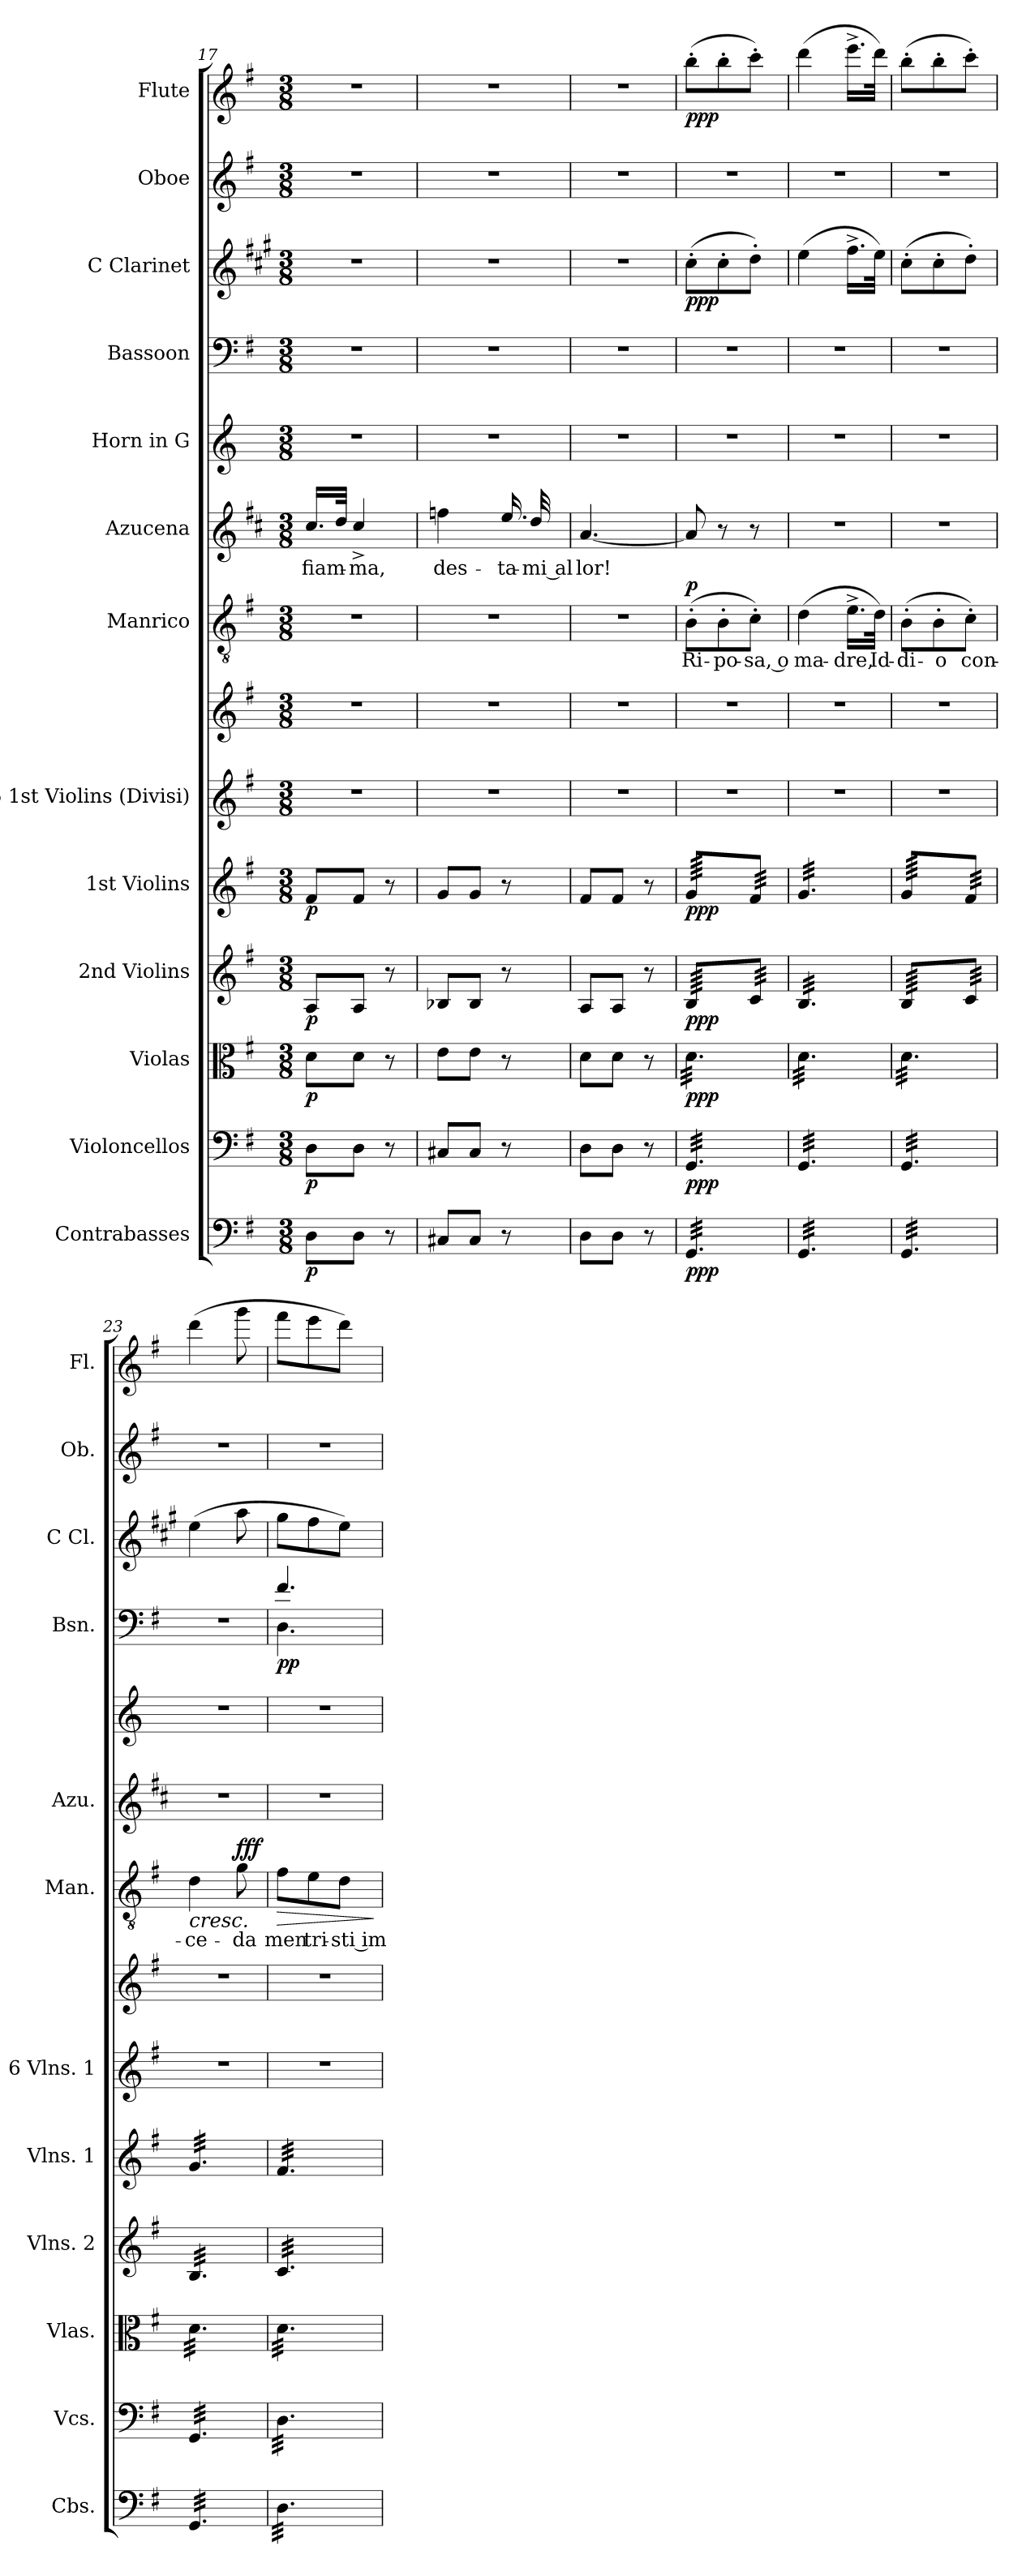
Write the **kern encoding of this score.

**kern	**dynam	**kern	**dynam	**kern	**dynam	**kern	**dynam	**kern	**dynam	**kern	**kern	**kern	**text	**dynam	**kern	**text	**kern	**kern	**dynam	**kern	**dynam	**kern	**kern	**dynam
*part13	*part13	*part12	*part12	*part11	*part11	*part10	*part10	*part9	*part9	*part8	*part8	*part7	*part7	*part7	*part6	*part6	*part5	*part4	*part4	*part3	*part3	*part2	*part1	*part1
*staff14	*staff14	*staff13	*staff13	*staff12	*staff12	*staff11	*staff11	*staff10	*staff10	*staff9	*staff8	*staff7	*staff7	*staff7	*staff6	*staff6	*staff5	*staff4	*staff4	*staff3	*staff3	*staff2	*staff1	*staff1
*I"Contrabasses	*	*I"Violoncellos	*	*I"Violas	*	*I"2nd Violins	*	*I"1st Violins	*	*I"6 1st Violins (Divisi)	*	*I"Manrico	*	*	*I"Azucena	*	*I"Horn in G	*I"Bassoon	*	*I"C Clarinet	*	*I"Oboe	*I"Flute	*
*I'Cbs.	*	*I'Vcs.	*	*I'Vlas.	*	*I'Vlns. 2	*	*I'Vlns. 1	*	*I'6 Vlns. 1	*	*I'Man.	*	*	*I'Azu.	*	*	*I'Bsn.	*	*I'C Cl.	*	*I'Ob.	*I'Fl.	*
*clefF4	*	*clefF4	*	*clefC3	*	*clefG2	*	*clefG2	*	*clefG2	*clefG2	*clefGv2	*	*	*clefG2	*	*clefG2	*clefF4	*	*clefG2	*	*clefG2	*clefG2	*
*ITrd7c12	*	*	*	*	*	*	*	*	*	*	*	*	*	*	*ITrd4c7	*	*ITrd3c5	*	*	*ITrd1c2	*	*	*	*
*k[f#]	*	*k[f#]	*	*k[f#]	*	*k[f#]	*	*k[f#]	*	*k[f#]	*k[f#]	*k[f#]	*	*	*k[f#]	*	*k[f#]	*k[f#]	*	*k[f#]	*	*k[f#]	*k[f#]	*
*M3/8	*	*M3/8	*	*M3/8	*	*M3/8	*	*M3/8	*	*M3/8	*M3/8	*M3/8	*	*	*M3/8	*	*M3/8	*M3/8	*	*M3/8	*	*M3/8	*M3/8	*
=17	=17	=17	=17	=17	=17	=17	=17	=17	=17	=17	=17	=17	=17	=17	=17	=17	=17	=17	=17	=17	=17	=17	=17	=17
!	!LO:DY:b	!	!LO:DY:b	!	!LO:DY:b	!	!LO:DY:b	!	!LO:DY:b	!	!	!	!	!	!	!LO:LY:b	!	!	!	!	!	!	!	!
8DD\L	p	8D\L	p	8d\L	p	8A/L	p	8f#/L	p	4.r	4.r	4.r	.	.	16.f#/LL	fiam-	4.r	4.r	.	4.r	.	4.r	4.r	.
.	.	.	.	.	.	.	.	.	.	.	.	.	.	.	32g/JJk	.	.	.	.	.	.	.	.	.
!	!	!	!	!	!	!	!	!	!	!	!	!	!	!	!	!LO:LY:b	!	!	!	!	!	!	!	!
8DD\J	.	8D\J	.	8d\J	.	8A/J	.	8f#/J	.	.	.	.	.	.	4f#^/	-ma,	.	.	.	.	.	.	.	.
8r	.	8r	.	8r	.	8r	.	8r	.	.	.	.	.	.	.	.	.	.	.	.	.	.	.	.
=18	=18	=18	=18	=18	=18	=18	=18	=18	=18	=18	=18	=18	=18	=18	=18	=18	=18	=18	=18	=18	=18	=18	=18	=18
!	!	!	!	!	!	!	!	!	!	!	!	!	!	!	!	!LO:LY:b	!	!	!	!	!	!	!	!
8CC#X/L	.	8C#X/L	.	8e\L	.	8B-X/L	.	8g/L	.	4.r	4.r	4.r	.	.	4b-X\	des-	4.r	4.r	.	4.r	.	4.r	4.r	.
8CC#/J	.	8C#/J	.	8e\J	.	8B-/J	.	8g/J	.	.	.	.	.	.	.	.	.	.	.	.	.	.	.	.
!	!	!	!	!	!	!	!	!	!	!	!	!	!	!	!	!LO:LY:b	!	!	!	!	!	!	!	!
8r	.	8r	.	8r	.	8r	.	8r	.	.	.	.	.	.	16.a/	-ta-	.	.	.	.	.	.	.	.
!	!	!	!	!	!	!	!	!	!	!	!	!	!	!	!	!LO:LY:b	!	!	!	!	!	!	!	!
.	.	.	.	.	.	.	.	.	.	.	.	.	.	.	32g/	mi al	.	.	.	.	.	.	.	.
=19	=19	=19	=19	=19	=19	=19	=19	=19	=19	=19	=19	=19	=19	=19	=19	=19	=19	=19	=19	=19	=19	=19	=19	=19
!	!	!	!	!	!	!	!	!	!	!	!	!	!	!	!	!LO:LY:b	!	!	!	!	!	!	!	!
8DD\L	.	8D\L	.	8d\L	.	8A/L	.	8f#/L	.	4.r	4.r	4.r	.	.	[4.d/	-lor!	4.r	4.r	.	4.r	.	4.r	4.r	.
8DD\J	.	8D\J	.	8d\J	.	8A/J	.	8f#/J	.	.	.	.	.	.	.	.	.	.	.	.	.	.	.	.
8r	.	8r	.	8r	.	8r	.	8r	.	.	.	.	.	.	.	.	.	.	.	.	.	.	.	.
=20	=20	=20	=20	=20	=20	=20	=20	=20	=20	=20	=20	=20	=20	=20	=20	=20	=20	=20	=20	=20	=20	=20	=20	=20
!	!	!	!	!	!	!	!	!LO:TX:a:t=arco	!	!	!	!	!	!	!	!	!	!	!	!	!	!	!	!
!	!	!	!	!	!	!LO:TX:a:t=arco	!	!	!	!	!	!	!	!	!	!	!	!	!	!	!	!	!	!
!	!	!	!	!LO:TX:a:t=arco	!	!	!	!	!	!	!	!	!	!	!	!	!	!	!	!	!	!	!	!
!	!	!LO:TX:a:t=arco	!	!	!	!	!	!	!	!	!	!	!	!	!	!	!	!	!	!	!	!	!	!
!LO:TX:a:t=arco	!	!	!	!	!	!	!	!	!	!	!	!	!	!	!	!	!	!	!	!	!	!	!	!
!	!LO:DY:b	!	!LO:DY:b	!	!LO:DY:b	!	!LO:DY:b	!	!LO:DY:b	!	!	!	!LO:LY:b	!LO:DY:a	!	!	!	!	!	!	!LO:DY:b	!	!	!LO:DY:b
*tremolo	*	*	*	*	*	*	*	*	*	*	*	*	*	*	*	*	*	*	*	*	*	*	*	*
*	*	*tremolo	*	*	*	*	*	*	*	*	*	*	*	*	*	*	*	*	*	*	*	*	*	*
*	*	*	*	*tremolo	*	*	*	*	*	*	*	*	*	*	*	*	*	*	*	*	*	*	*	*
*	*	*	*	*	*	*tremolo	*	*	*	*	*	*	*	*	*	*	*	*	*	*	*	*	*	*
*	*	*	*	*	*	*	*	*tremolo	*	*	*	*	*	*	*	*	*	*	*	*	*	*	*	*
32GGG/LLL	ppp	32GG/LLL	ppp	32d\LLL	ppp	64B/LLLL	ppp	64g/LLLL	ppp	4.r	4.r	(>8B'\L	Ri-	p	8d/]	.	4.r	4.r	.	(>8b'\L	ppp	4.r	(>8bb'\L	ppp
.	.	.	.	.	.	64B/	.	64g/	.	.	.	.	.	.	.	.	.	.	.	.	.	.	.	.
32GGG/	.	32GG/	.	32d\	.	64B/	.	64g/	.	.	.	.	.	.	.	.	.	.	.	.	.	.	.	.
.	.	.	.	.	.	64B/	.	64g/	.	.	.	.	.	.	.	.	.	.	.	.	.	.	.	.
32GGG/	.	32GG/	.	32d\	.	64B/	.	64g/	.	.	.	.	.	.	.	.	.	.	.	.	.	.	.	.
.	.	.	.	.	.	64B/	.	64g/	.	.	.	.	.	.	.	.	.	.	.	.	.	.	.	.
32GGG/	.	32GG/	.	32d\	.	64B/	.	64g/	.	.	.	.	.	.	.	.	.	.	.	.	.	.	.	.
.	.	.	.	.	.	64B/	.	64g/	.	.	.	.	.	.	.	.	.	.	.	.	.	.	.	.
!	!	!	!	!	!	!	!	!	!	!	!	!	!LO:LY:b	!	!	!	!	!	!	!	!	!	!	!
32GGG/	.	32GG/	.	32d\	.	64B/	.	64g/	.	.	.	8B'\	-po-	.	8r	.	.	.	.	8b'\	.	.	8bb'\	.
.	.	.	.	.	.	64B/	.	64g/	.	.	.	.	.	.	.	.	.	.	.	.	.	.	.	.
32GGG/	.	32GG/	.	32d\	.	64B/	.	64g/	.	.	.	.	.	.	.	.	.	.	.	.	.	.	.	.
.	.	.	.	.	.	64B/	.	64g/	.	.	.	.	.	.	.	.	.	.	.	.	.	.	.	.
32GGG/	.	32GG/	.	32d\	.	64B/	.	64g/	.	.	.	.	.	.	.	.	.	.	.	.	.	.	.	.
.	.	.	.	.	.	64B/	.	64g/	.	.	.	.	.	.	.	.	.	.	.	.	.	.	.	.
32GGG/	.	32GG/	.	32d\	.	64B/	.	64g/	.	.	.	.	.	.	.	.	.	.	.	.	.	.	.	.
.	.	.	.	.	.	64B/	.	64g/	.	.	.	.	.	.	.	.	.	.	.	.	.	.	.	.
!	!	!	!	!	!	!	!	!	!	!	!	!	!LO:LY:b	!	!	!	!	!	!	!	!	!	!	!
32GGG/	.	32GG/	.	32d\	.	64c/	.	64f#/	.	.	.	8c'\J)	sa, o	.	8r	.	.	.	.	8cc'\J)	.	.	8ccc'\J)	.
.	.	.	.	.	.	64c/	.	64f#/	.	.	.	.	.	.	.	.	.	.	.	.	.	.	.	.
32GGG/	.	32GG/	.	32d\	.	64c/	.	64f#/	.	.	.	.	.	.	.	.	.	.	.	.	.	.	.	.
.	.	.	.	.	.	64c/	.	64f#/	.	.	.	.	.	.	.	.	.	.	.	.	.	.	.	.
32GGG/	.	32GG/	.	32d\	.	64c/	.	64f#/	.	.	.	.	.	.	.	.	.	.	.	.	.	.	.	.
.	.	.	.	.	.	64c/	.	64f#/	.	.	.	.	.	.	.	.	.	.	.	.	.	.	.	.
32GGG/JJJ	.	32GG/JJJ	.	32d\JJJ	.	64c/	.	64f#/	.	.	.	.	.	.	.	.	.	.	.	.	.	.	.	.
.	.	.	.	.	.	64c/JJJJ	.	64f#/JJJJ	.	.	.	.	.	.	.	.	.	.	.	.	.	.	.	.
=21	=21	=21	=21	=21	=21	=21	=21	=21	=21	=21	=21	=21	=21	=21	=21	=21	=21	=21	=21	=21	=21	=21	=21	=21
!	!	!	!	!	!	!	!	!	!	!	!	!	!LO:LY:b	!	!	!	!	!	!	!	!	!	!	!
32GGG/LLL	.	32GG/LLL	.	32d\LLL	.	32B/LLL	.	32g/LLL	.	4.r	4.r	(>4d\	ma-	.	4.r	.	4.r	4.r	.	(>4dd\	.	4.r	(>4ddd\	.
32GGG/	.	32GG/	.	32d\	.	32B/	.	32g/	.	.	.	.	.	.	.	.	.	.	.	.	.	.	.	.
32GGG/	.	32GG/	.	32d\	.	32B/	.	32g/	.	.	.	.	.	.	.	.	.	.	.	.	.	.	.	.
32GGG/	.	32GG/	.	32d\	.	32B/	.	32g/	.	.	.	.	.	.	.	.	.	.	.	.	.	.	.	.
32GGG/	.	32GG/	.	32d\	.	32B/	.	32g/	.	.	.	.	.	.	.	.	.	.	.	.	.	.	.	.
32GGG/	.	32GG/	.	32d\	.	32B/	.	32g/	.	.	.	.	.	.	.	.	.	.	.	.	.	.	.	.
32GGG/	.	32GG/	.	32d\	.	32B/	.	32g/	.	.	.	.	.	.	.	.	.	.	.	.	.	.	.	.
32GGG/	.	32GG/	.	32d\	.	32B/	.	32g/	.	.	.	.	.	.	.	.	.	.	.	.	.	.	.	.
!	!	!	!	!	!	!	!	!	!	!	!	!	!LO:LY:b	!	!	!	!	!	!	!	!	!	!	!
32GGG/	.	32GG/	.	32d\	.	32B/	.	32g/	.	.	.	16.e^\LL	-dre,	.	.	.	.	.	.	16.ee^\LL	.	.	16.eee^\LL	.
32GGG/	.	32GG/	.	32d\	.	32B/	.	32g/	.	.	.	.	.	.	.	.	.	.	.	.	.	.	.	.
32GGG/	.	32GG/	.	32d\	.	32B/	.	32g/	.	.	.	.	.	.	.	.	.	.	.	.	.	.	.	.
!	!	!	!	!	!	!	!	!	!	!	!	!	!LO:LY:b	!	!	!	!	!	!	!	!	!	!	!
32GGG/JJJ	.	32GG/JJJ	.	32d\JJJ	.	32B/JJJ	.	32g/JJJ	.	.	.	32d\JJk)	Id-	.	.	.	.	.	.	32dd\JJk)	.	.	32ddd\JJk)	.
=22	=22	=22	=22	=22	=22	=22	=22	=22	=22	=22	=22	=22	=22	=22	=22	=22	=22	=22	=22	=22	=22	=22	=22	=22
!	!	!	!	!	!	!	!	!	!	!	!	!	!LO:LY:b	!	!	!	!	!	!	!	!	!	!	!
32GGG/LLL	.	32GG/LLL	.	32d\LLL	.	64B/LLLL	.	64g/LLLL	.	4.r	4.r	(>8B'\L	-di-	.	4.r	.	4.r	4.r	.	(>8b'\L	.	4.r	(>8bb'\L	.
.	.	.	.	.	.	64B/	.	64g/	.	.	.	.	.	.	.	.	.	.	.	.	.	.	.	.
32GGG/	.	32GG/	.	32d\	.	64B/	.	64g/	.	.	.	.	.	.	.	.	.	.	.	.	.	.	.	.
.	.	.	.	.	.	64B/	.	64g/	.	.	.	.	.	.	.	.	.	.	.	.	.	.	.	.
32GGG/	.	32GG/	.	32d\	.	64B/	.	64g/	.	.	.	.	.	.	.	.	.	.	.	.	.	.	.	.
.	.	.	.	.	.	64B/	.	64g/	.	.	.	.	.	.	.	.	.	.	.	.	.	.	.	.
32GGG/	.	32GG/	.	32d\	.	64B/	.	64g/	.	.	.	.	.	.	.	.	.	.	.	.	.	.	.	.
.	.	.	.	.	.	64B/	.	64g/	.	.	.	.	.	.	.	.	.	.	.	.	.	.	.	.
!	!	!	!	!	!	!	!	!	!	!	!	!	!LO:LY:b	!	!	!	!	!	!	!	!	!	!	!
32GGG/	.	32GG/	.	32d\	.	64B/	.	64g/	.	.	.	8B'\	-o	.	.	.	.	.	.	8b'\	.	.	8bb'\	.
.	.	.	.	.	.	64B/	.	64g/	.	.	.	.	.	.	.	.	.	.	.	.	.	.	.	.
32GGG/	.	32GG/	.	32d\	.	64B/	.	64g/	.	.	.	.	.	.	.	.	.	.	.	.	.	.	.	.
.	.	.	.	.	.	64B/	.	64g/	.	.	.	.	.	.	.	.	.	.	.	.	.	.	.	.
32GGG/	.	32GG/	.	32d\	.	64B/	.	64g/	.	.	.	.	.	.	.	.	.	.	.	.	.	.	.	.
.	.	.	.	.	.	64B/	.	64g/	.	.	.	.	.	.	.	.	.	.	.	.	.	.	.	.
32GGG/	.	32GG/	.	32d\	.	64B/	.	64g/	.	.	.	.	.	.	.	.	.	.	.	.	.	.	.	.
.	.	.	.	.	.	64B/	.	64g/	.	.	.	.	.	.	.	.	.	.	.	.	.	.	.	.
!	!	!	!	!	!	!	!	!	!	!	!	!	!LO:LY:b	!	!	!	!	!	!	!	!	!	!	!
32GGG/	.	32GG/	.	32d\	.	64c/	.	64f#/	.	.	.	8c'\J)	con-	.	.	.	.	.	.	8cc'\J)	.	.	8ccc'\J)	.
.	.	.	.	.	.	64c/	.	64f#/	.	.	.	.	.	.	.	.	.	.	.	.	.	.	.	.
32GGG/	.	32GG/	.	32d\	.	64c/	.	64f#/	.	.	.	.	.	.	.	.	.	.	.	.	.	.	.	.
.	.	.	.	.	.	64c/	.	64f#/	.	.	.	.	.	.	.	.	.	.	.	.	.	.	.	.
32GGG/	.	32GG/	.	32d\	.	64c/	.	64f#/	.	.	.	.	.	.	.	.	.	.	.	.	.	.	.	.
.	.	.	.	.	.	64c/	.	64f#/	.	.	.	.	.	.	.	.	.	.	.	.	.	.	.	.
32GGG/JJJ	.	32GG/JJJ	.	32d\JJJ	.	64c/	.	64f#/	.	.	.	.	.	.	.	.	.	.	.	.	.	.	.	.
.	.	.	.	.	.	64c/JJJJ	.	64f#/JJJJ	.	.	.	.	.	.	.	.	.	.	.	.	.	.	.	.
=23	=23	=23	=23	=23	=23	=23	=23	=23	=23	=23	=23	=23	=23	=23	=23	=23	=23	=23	=23	=23	=23	=23	=23	=23
!	!	!	!	!	!	!	!	!	!	!	!	!	!LO:LY:b	!LO:HP:b	!	!	!	!	!	!	!	!	!	!
32GGG/LLL	.	32GG/LLL	.	32d\LLL	.	32B/LLL	.	32g/LLL	.	4.r	4.r	4d\	-ce-	<	4.r	.	4.r	4.r	.	(>4dd\	.	4.r	(>4ddd\	.
32GGG/	.	32GG/	.	32d\	.	32B/	.	32g/	.	.	.	.	.	.	.	.	.	.	.	.	.	.	.	.
32GGG/	.	32GG/	.	32d\	.	32B/	.	32g/	.	.	.	.	.	.	.	.	.	.	.	.	.	.	.	.
32GGG/	.	32GG/	.	32d\	.	32B/	.	32g/	.	.	.	.	.	.	.	.	.	.	.	.	.	.	.	.
32GGG/	.	32GG/	.	32d\	.	32B/	.	32g/	.	.	.	.	.	.	.	.	.	.	.	.	.	.	.	.
32GGG/	.	32GG/	.	32d\	.	32B/	.	32g/	.	.	.	.	.	.	.	.	.	.	.	.	.	.	.	.
32GGG/	.	32GG/	.	32d\	.	32B/	.	32g/	.	.	.	.	.	.	.	.	.	.	.	.	.	.	.	.
32GGG/	.	32GG/	.	32d\	.	32B/	.	32g/	.	.	.	.	.	.	.	.	.	.	.	.	.	.	.	.
!	!	!	!	!	!	!	!	!	!	!	!	!	!LO:LY:b	!LO:DY:a	!	!	!	!	!	!	!	!	!	!
32GGG/	.	32GG/	.	32d\	.	32B/	.	32g/	.	.	.	8g\	-da	fff	.	.	.	.	.	8gg\	.	.	8ggg\	.
32GGG/	.	32GG/	.	32d\	.	32B/	.	32g/	.	.	.	.	.	.	.	.	.	.	.	.	.	.	.	.
32GGG/	.	32GG/	.	32d\	.	32B/	.	32g/	.	.	.	.	.	.	.	.	.	.	.	.	.	.	.	.
32GGG/JJJ	.	32GG/JJJ	.	32d\JJJ	.	32B/JJJ	.	32g/JJJ	.	.	.	.	.	.	.	.	.	.	.	.	.	.	.	.
.	.	.	.	.	.	.	.	.	.	.	.	.	.	[	.	.	.	.	.	.	.	.	.	.
=24	=24	=24	=24	=24	=24	=24	=24	=24	=24	=24	=24	=24	=24	=24	=24	=24	=24	=24	=24	=24	=24	=24	=24	=24
!	!	!	!	!	!	!	!	!	!	!	!	!	!LO:LY:b	!LO:HP:b	!	!	!	!	!LO:DY:b	!	!	!	!	!
*	*	*	*	*	*	*	*	*	*	*	*	*	*	*	*	*	*	*^	*	*	*	*	*	*
32DD\LLL	.	32D\LLL	.	32d\LLL	.	32c/LLL	.	32f#/LLL	.	4.r	4.r	8f#\L	men	>	4.r	.	4.r	4.f#/	4.D\	pp	8ff#\L	.	4.r	8fff#\L	.
32DD\	.	32D\	.	32d\	.	32c/	.	32f#/	.	.	.	.	.	.	.	.	.	.	.	.	.	.	.	.	.
32DD\	.	32D\	.	32d\	.	32c/	.	32f#/	.	.	.	.	.	.	.	.	.	.	.	.	.	.	.	.	.
32DD\	.	32D\	.	32d\	.	32c/	.	32f#/	.	.	.	.	.	.	.	.	.	.	.	.	.	.	.	.	.
!	!	!	!	!	!	!	!	!	!	!	!	!	!LO:LY:b	!	!	!	!	!	!	!	!	!	!	!	!
32DD\	.	32D\	.	32d\	.	32c/	.	32f#/	.	.	.	8e\	tri-	.	.	.	.	.	.	.	8ee\	.	.	8eee\	.
32DD\	.	32D\	.	32d\	.	32c/	.	32f#/	.	.	.	.	.	.	.	.	.	.	.	.	.	.	.	.	.
32DD\	.	32D\	.	32d\	.	32c/	.	32f#/	.	.	.	.	.	.	.	.	.	.	.	.	.	.	.	.	.
32DD\	.	32D\	.	32d\	.	32c/	.	32f#/	.	.	.	.	.	.	.	.	.	.	.	.	.	.	.	.	.
!	!	!	!	!	!	!	!	!	!	!	!	!	!LO:LY:b	!	!	!	!	!	!	!	!	!	!	!	!
32DD\	.	32D\	.	32d\	.	32c/	.	32f#/	.	.	.	8d\J	sti im	.	.	.	.	.	.	.	8dd\J)	.	.	8ddd\J)	.
32DD\	.	32D\	.	32d\	.	32c/	.	32f#/	.	.	.	.	.	.	.	.	.	.	.	.	.	.	.	.	.
32DD\	.	32D\	.	32d\	.	32c/	.	32f#/	.	.	.	.	.	.	.	.	.	.	.	.	.	.	.	.	.
32DD\JJJ	.	32D\JJJ	.	32d\JJJ	.	32c/JJJ	.	32f#/JJJ	.	.	.	.	.	.	.	.	.	.	.	.	.	.	.	.	.
*	*	*	*	*	*	*	*	*Xtremolo	*	*	*	*	*	*	*	*	*	*	*	*	*	*	*	*	*
*	*	*	*	*	*	*Xtremolo	*	*	*	*	*	*	*	*	*	*	*	*	*	*	*	*	*	*	*
*	*	*	*	*Xtremolo	*	*	*	*	*	*	*	*	*	*	*	*	*	*	*	*	*	*	*	*	*
*	*	*Xtremolo	*	*	*	*	*	*	*	*	*	*	*	*	*	*	*	*	*	*	*	*	*	*	*
*Xtremolo	*	*	*	*	*	*	*	*	*	*	*	*	*	*	*	*	*	*	*	*	*	*	*	*	*
*	*	*	*	*	*	*	*	*	*	*	*	*	*	*	*	*	*	*v	*v	*	*	*	*	*	*
.	.	.	.	.	.	.	.	.	.	.	.	.	.	]	.	.	.	.	.	.	.	.	.	.
=	=	=	=	=	=	=	=	=	=	=	=	=	=	=	=	=	=	=	=	=	=	=	=	=
*-	*-	*-	*-	*-	*-	*-	*-	*-	*-	*-	*-	*-	*-	*-	*-	*-	*-	*-	*-	*-	*-	*-	*-	*-
